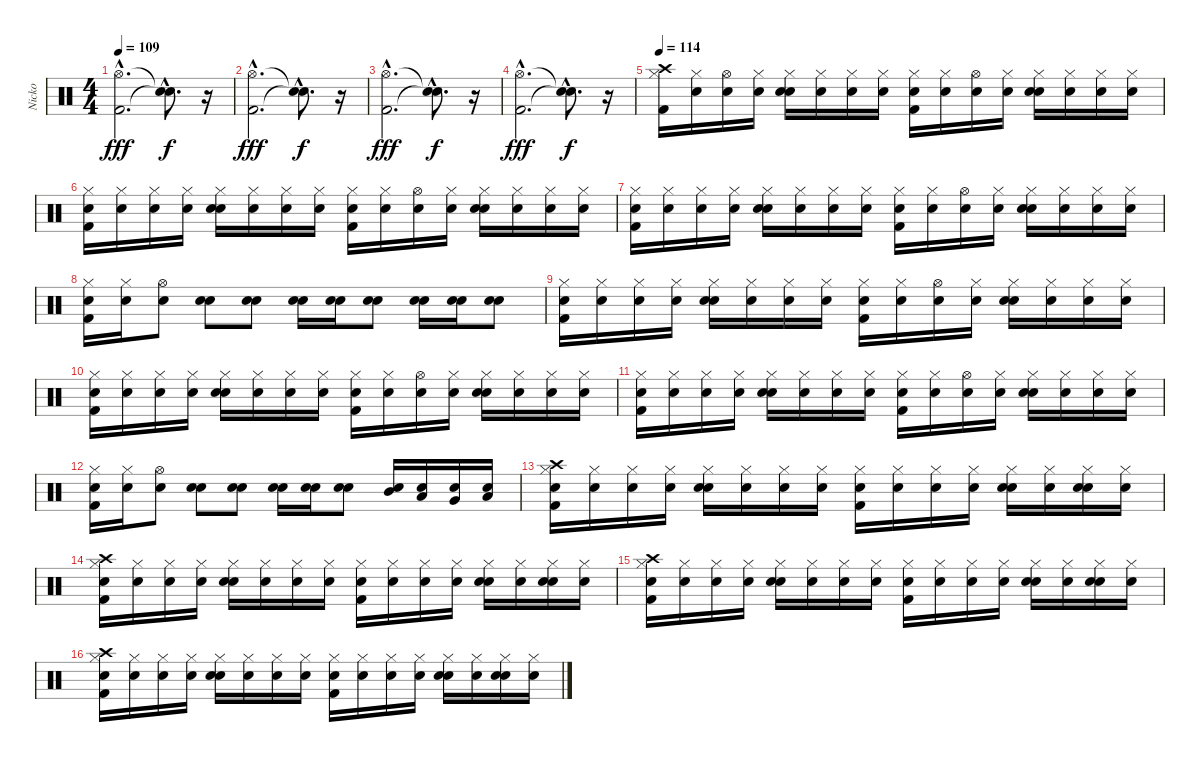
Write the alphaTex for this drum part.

\track ("Nicko" "Nicko") {instrument percussion}
\staff {score}
\articulation defaults
\ts (4 4)
\tempo 109
\clef neutral
\ks c
("Kick (hit) 2"{hac} "Hi-Hat (open)"{hac}).2{d dy fff} ("Snare (hit)"{hac t} "Snare (hit)"{hac t}).8{d dy f} r.16 |
("Kick (hit) 2"{hac} "Hi-Hat (open)"{hac}).2{d dy fff} ("Snare (hit)"{hac t} "Snare (hit)"{hac t}).8{d dy f} r.16 |
("Kick (hit) 2"{hac} "Hi-Hat (open)"{hac}).2{d dy fff} ("Snare (hit)"{hac t} "Snare (hit)"{hac t}).8{d dy f} r.16 |
("Kick (hit) 2"{hac} "Hi-Hat (open)"{hac}).2{d dy fff} ("Snare (hit)"{hac t} "Snare (hit)"{hac t}).8{d dy f} r.16 |
\tempo 114
("Kick (hit) 2" "Hi-Hat (closed)" "Crash high (hit)").16 ("Snare (hit)" "Hi-Hat (closed)").16 ("Snare (hit)" "Hi-Hat (open)").16 ("Snare (hit)" "Hi-Hat (closed)").16 ("Snare (hit)" "Snare (hit) 2" "Hi-Hat (closed)").16 ("Snare (hit)" "Hi-Hat (closed)").16 ("Snare (hit)" "Hi-Hat (closed)").16 ("Snare (hit)" "Hi-Hat (closed)").16 ("Snare (hit)" "Kick (hit) 2" "Hi-Hat (closed)").16 ("Snare (hit)" "Hi-Hat (closed)").16 ("Snare (hit)" "Hi-Hat (open)").16 ("Snare (hit)" "Hi-Hat (closed)").16 ("Snare (hit)" "Snare (hit) 2" "Hi-Hat (closed)").16 ("Snare (hit)" "Hi-Hat (closed)").16 ("Snare (hit)" "Hi-Hat (closed)").16 ("Snare (hit)" "Hi-Hat (closed)").16 |
("Snare (hit)" "Kick (hit) 2" "Hi-Hat (closed)").16 ("Snare (hit)" "Hi-Hat (closed)").16 ("Snare (hit)" "Hi-Hat (closed)").16 ("Snare (hit)" "Hi-Hat (closed)").16 ("Snare (hit)" "Snare (hit) 2" "Hi-Hat (closed)").16 ("Snare (hit)" "Hi-Hat (closed)").16 ("Snare (hit)" "Hi-Hat (closed)").16 ("Snare (hit)" "Hi-Hat (closed)").16 ("Snare (hit)" "Kick (hit) 2" "Hi-Hat (closed)").16 ("Snare (hit)" "Hi-Hat (closed)").16 ("Snare (hit)" "Hi-Hat (open)").16 ("Snare (hit)" "Hi-Hat (closed)").16 ("Snare (hit)" "Snare (hit) 2" "Hi-Hat (closed)").16 ("Snare (hit)" "Hi-Hat (closed)").16 ("Snare (hit)" "Hi-Hat (closed)").16 ("Snare (hit)" "Hi-Hat (closed)").16 |
("Snare (hit)" "Kick (hit) 2" "Hi-Hat (closed)").16 ("Snare (hit)" "Hi-Hat (closed)").16 ("Snare (hit)" "Hi-Hat (closed)").16 ("Snare (hit)" "Hi-Hat (closed)").16 ("Snare (hit)" "Snare (hit) 2" "Hi-Hat (closed)").16 ("Snare (hit)" "Hi-Hat (closed)").16 ("Snare (hit)" "Hi-Hat (closed)").16 ("Snare (hit)" "Hi-Hat (closed)").16 ("Snare (hit)" "Kick (hit) 2" "Hi-Hat (closed)").16 ("Snare (hit)" "Hi-Hat (closed)").16 ("Snare (hit)" "Hi-Hat (open)").16 ("Snare (hit)" "Hi-Hat (closed)").16 ("Snare (hit)" "Snare (hit) 2" "Hi-Hat (closed)").16 ("Snare (hit)" "Hi-Hat (closed)").16 ("Snare (hit)" "Hi-Hat (closed)").16 ("Snare (hit)" "Hi-Hat (closed)").16 |
("Snare (hit)" "Kick (hit) 2" "Hi-Hat (closed)").16 ("Snare (hit)" "Hi-Hat (closed)").16 ("Snare (hit)" "Hi-Hat (open)").8 ("Snare (hit)" "Snare (hit) 2").8 ("Snare (hit)" "Snare (hit) 2").8 ("Snare (hit)" "Snare (hit) 2").16 ("Snare (hit)" "Snare (hit) 2").16 ("Snare (hit)" "Snare (hit) 2").8 ("Snare (hit)" "Snare (hit) 2").16 ("Snare (hit)" "Snare (hit) 2").16 ("Snare (hit)" "Snare (hit) 2").8 |
("Snare (hit)" "Kick (hit) 2" "Hi-Hat (closed)").16 ("Snare (hit)" "Hi-Hat (closed)").16 ("Snare (hit)" "Hi-Hat (closed)").16 ("Snare (hit)" "Hi-Hat (closed)").16 ("Snare (hit)" "Snare (hit) 2" "Hi-Hat (closed)").16 ("Snare (hit)" "Hi-Hat (closed)").16 ("Snare (hit)" "Hi-Hat (closed)").16 ("Snare (hit)" "Hi-Hat (closed)").16 ("Snare (hit)" "Kick (hit) 2" "Hi-Hat (closed)").16 ("Snare (hit)" "Hi-Hat (closed)").16 ("Snare (hit)" "Hi-Hat (open)").16 ("Snare (hit)" "Hi-Hat (closed)").16 ("Snare (hit)" "Snare (hit) 2" "Hi-Hat (closed)").16 ("Snare (hit)" "Hi-Hat (closed)").16 ("Snare (hit)" "Hi-Hat (closed)").16 ("Snare (hit)" "Hi-Hat (closed)").16 |
("Snare (hit)" "Kick (hit) 2" "Hi-Hat (closed)").16 ("Snare (hit)" "Hi-Hat (closed)").16 ("Snare (hit)" "Hi-Hat (closed)").16 ("Snare (hit)" "Hi-Hat (closed)").16 ("Snare (hit)" "Snare (hit) 2" "Hi-Hat (closed)").16 ("Snare (hit)" "Hi-Hat (closed)").16 ("Snare (hit)" "Hi-Hat (closed)").16 ("Snare (hit)" "Hi-Hat (closed)").16 ("Snare (hit)" "Kick (hit) 2" "Hi-Hat (closed)").16 ("Snare (hit)" "Hi-Hat (closed)").16 ("Snare (hit)" "Hi-Hat (open)").16 ("Snare (hit)" "Hi-Hat (closed)").16 ("Snare (hit)" "Snare (hit) 2" "Hi-Hat (closed)").16 ("Snare (hit)" "Hi-Hat (closed)").16 ("Snare (hit)" "Hi-Hat (closed)").16 ("Snare (hit)" "Hi-Hat (closed)").16 |
("Snare (hit)" "Kick (hit) 2" "Hi-Hat (closed)").16 ("Snare (hit)" "Hi-Hat (closed)").16 ("Snare (hit)" "Hi-Hat (closed)").16 ("Snare (hit)" "Hi-Hat (closed)").16 ("Snare (hit)" "Snare (hit) 2" "Hi-Hat (closed)").16 ("Snare (hit)" "Hi-Hat (closed)").16 ("Snare (hit)" "Hi-Hat (closed)").16 ("Snare (hit)" "Hi-Hat (closed)").16 ("Snare (hit)" "Kick (hit) 2" "Hi-Hat (closed)").16 ("Snare (hit)" "Hi-Hat (closed)").16 ("Snare (hit)" "Hi-Hat (open)").16 ("Snare (hit)" "Hi-Hat (closed)").16 ("Snare (hit)" "Snare (hit) 2" "Hi-Hat (closed)").16 ("Snare (hit)" "Hi-Hat (closed)").16 ("Snare (hit)" "Hi-Hat (closed)").16 ("Snare (hit)" "Hi-Hat (closed)").16 |
("Snare (hit)" "Kick (hit) 2" "Hi-Hat (closed)").16 ("Snare (hit)" "Hi-Hat (closed)").16 ("Snare (hit)" "Hi-Hat (open)").8 ("Snare (hit)" "Snare (hit) 2").8 ("Snare (hit)" "Snare (hit) 2").8 ("Snare (hit)" "Snare (hit) 2").16 ("Snare (hit)" "Snare (hit) 2").16 ("Snare (hit)" "Snare (hit) 2").8 ("Snare (hit)" "Mid Tom (hit)").16 ("Snare (hit)" "Low Tom (hit)").16 ("Snare (hit)" "Very Low Tom (hit)").16 ("Snare (hit)" "Low Floor Tom (hit)").16 |
("Snare (hit)" "Kick (hit) 2" "Hi-Hat (closed)" "Crash high (hit)").16 ("Snare (hit)" "Hi-Hat (closed)").16 ("Snare (hit)" "Hi-Hat (closed)").16 ("Snare (hit)" "Hi-Hat (closed)").16 ("Snare (hit)" "Snare (hit) 2" "Hi-Hat (closed)").16 ("Snare (hit)" "Hi-Hat (closed)").16 ("Snare (hit)" "Hi-Hat (closed)").16 ("Snare (hit)" "Hi-Hat (closed)").16 ("Snare (hit)" "Kick (hit) 2" "Hi-Hat (closed)").16 ("Snare (hit)" "Hi-Hat (closed)").16 ("Snare (hit)" "Hi-Hat (closed)").16 ("Snare (hit)" "Hi-Hat (closed)").16 ("Snare (hit)" "Snare (hit) 2" "Hi-Hat (closed)").16 ("Snare (hit)" "Hi-Hat (closed)").16 ("Snare (hit)" "Snare (hit) 2" "Hi-Hat (closed)").16 ("Snare (hit)" "Hi-Hat (closed)").16 |
("Snare (hit)" "Kick (hit) 2" "Hi-Hat (closed)" "Crash high (hit)").16 ("Snare (hit)" "Hi-Hat (closed)").16 ("Snare (hit)" "Hi-Hat (closed)").16 ("Snare (hit)" "Hi-Hat (closed)").16 ("Snare (hit)" "Snare (hit) 2" "Hi-Hat (closed)").16 ("Snare (hit)" "Hi-Hat (closed)").16 ("Snare (hit)" "Hi-Hat (closed)").16 ("Snare (hit)" "Hi-Hat (closed)").16 ("Snare (hit)" "Kick (hit) 2" "Hi-Hat (closed)").16 ("Snare (hit)" "Hi-Hat (closed)").16 ("Snare (hit)" "Hi-Hat (closed)").16 ("Snare (hit)" "Hi-Hat (closed)").16 ("Snare (hit)" "Snare (hit) 2" "Hi-Hat (closed)").16 ("Snare (hit)" "Hi-Hat (closed)").16 ("Snare (hit)" "Snare (hit) 2" "Hi-Hat (closed)").16 ("Snare (hit)" "Hi-Hat (closed)").16 |
("Snare (hit)" "Kick (hit) 2" "Hi-Hat (closed)" "Crash high (hit)").16 ("Snare (hit)" "Hi-Hat (closed)").16 ("Snare (hit)" "Hi-Hat (closed)").16 ("Snare (hit)" "Hi-Hat (closed)").16 ("Snare (hit)" "Snare (hit) 2" "Hi-Hat (closed)").16 ("Snare (hit)" "Hi-Hat (closed)").16 ("Snare (hit)" "Hi-Hat (closed)").16 ("Snare (hit)" "Hi-Hat (closed)").16 ("Snare (hit)" "Kick (hit) 2" "Hi-Hat (closed)").16 ("Snare (hit)" "Hi-Hat (closed)").16 ("Snare (hit)" "Hi-Hat (closed)").16 ("Snare (hit)" "Hi-Hat (closed)").16 ("Snare (hit)" "Snare (hit) 2" "Hi-Hat (closed)").16 ("Snare (hit)" "Hi-Hat (closed)").16 ("Snare (hit)" "Snare (hit) 2" "Hi-Hat (closed)").16 ("Snare (hit)" "Hi-Hat (closed)").16 |
("Snare (hit)" "Kick (hit) 2" "Hi-Hat (closed)" "Crash high (hit)").16 ("Snare (hit)" "Hi-Hat (closed)").16 ("Snare (hit)" "Hi-Hat (closed)").16 ("Snare (hit)" "Hi-Hat (closed)").16 ("Snare (hit)" "Snare (hit) 2" "Hi-Hat (closed)").16 ("Snare (hit)" "Hi-Hat (closed)").16 ("Snare (hit)" "Hi-Hat (closed)").16 ("Snare (hit)" "Hi-Hat (closed)").16 ("Snare (hit)" "Kick (hit) 2" "Hi-Hat (closed)").16 ("Snare (hit)" "Hi-Hat (closed)").16 ("Snare (hit)" "Hi-Hat (closed)").16 ("Snare (hit)" "Hi-Hat (closed)").16 ("Snare (hit)" "Snare (hit) 2" "Hi-Hat (closed)").16 ("Snare (hit)" "Hi-Hat (closed)").16 ("Snare (hit)" "Snare (hit) 2" "Hi-Hat (closed)").16 ("Snare (hit)" "Hi-Hat (closed)").16
